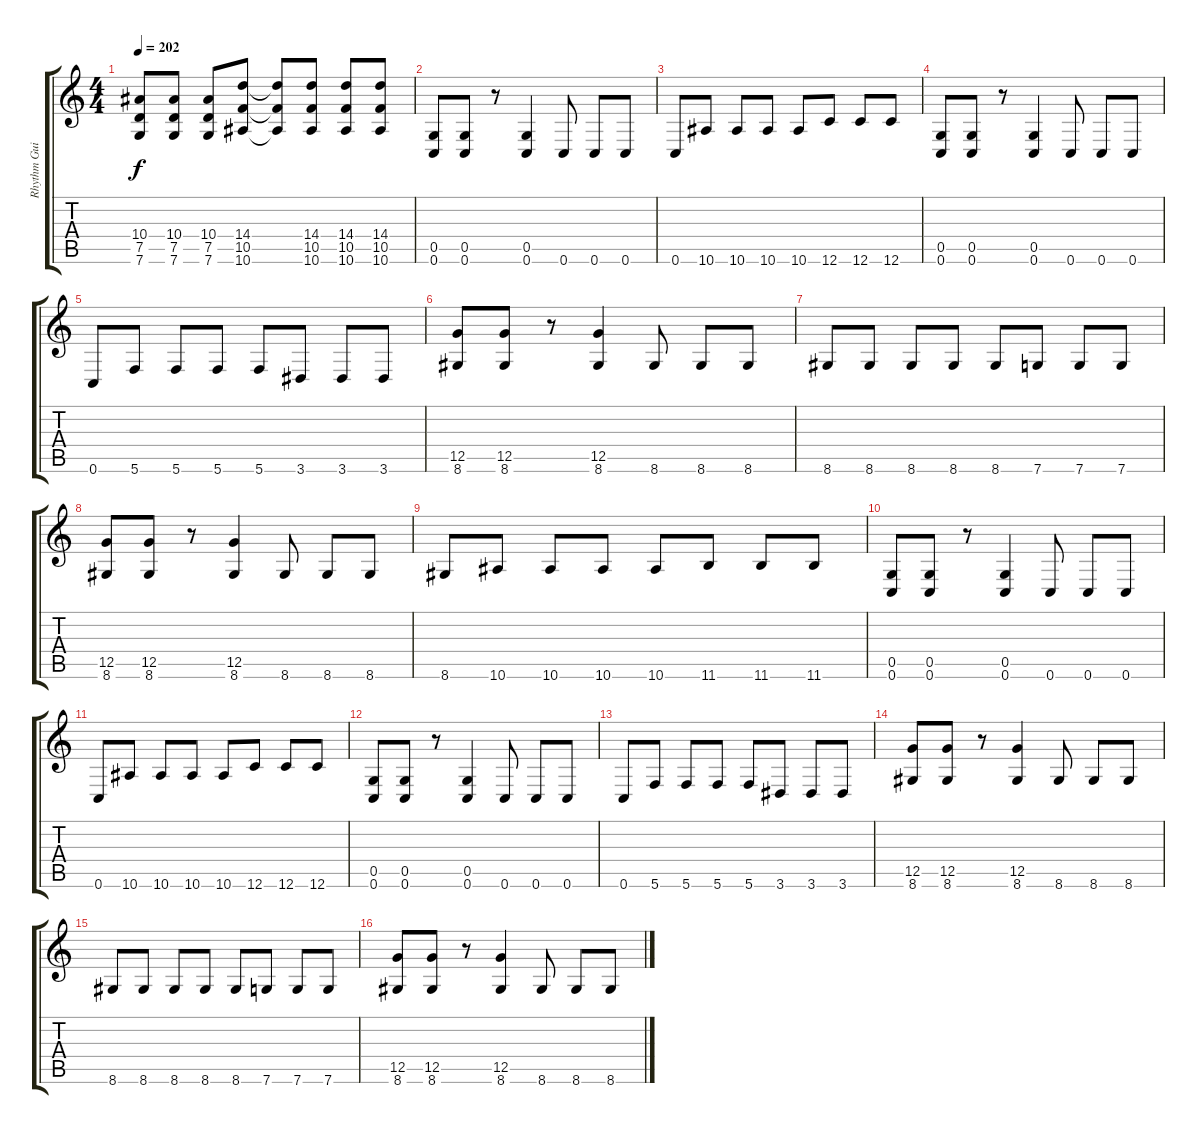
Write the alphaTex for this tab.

\track ("Rhythm Guitar 2" "Rhythm Gui") {instrument distortionguitar}
\staff {score tabs}
\tuning (D4 A3 F3 C3 G2 C2) {hide}
\ts (4 4)
\tempo 202
\clef g2
\ks c
(10.4{t} 7.5{t} 7.6{t}).8{dy f} (10.4 7.5 7.6).8 (10.4 7.5 7.6).8 (14.4 10.5 10.6).8 (14.4{t} 10.5{t} 10.6{t}).8 (14.4 10.5 10.6).8 (14.4 10.5 10.6).8 (14.4 10.5 10.6).8 |
(0.5 0.6).8 (0.5 0.6).8 r.8 (0.5 0.6).4 0.6.8 0.6.8 0.6.8 |
0.6.8 10.6.8 10.6.8 10.6.8 10.6.8 12.6.8 12.6.8 12.6.8 |
(0.5 0.6).8 (0.5 0.6).8 r.8 (0.5 0.6).4 0.6.8 0.6.8 0.6.8 |
0.6.8 5.6.8 5.6.8 5.6.8 5.6.8 3.6.8 3.6.8 3.6.8 |
(12.5 8.6).8 (12.5 8.6).8 r.8 (12.5 8.6).4 8.6.8 8.6.8 8.6.8 |
8.6.8 8.6.8 8.6.8 8.6.8 8.6.8 7.6.8 7.6.8 7.6.8 |
(12.5 8.6).8 (12.5 8.6).8 r.8 (12.5 8.6).4 8.6.8 8.6.8 8.6.8 |
8.6.8 10.6.8 10.6.8 10.6.8 10.6.8 11.6.8 11.6.8 11.6.8 |
(0.5 0.6).8 (0.5 0.6).8 r.8 (0.5 0.6).4 0.6.8 0.6.8 0.6.8 |
0.6.8 10.6.8 10.6.8 10.6.8 10.6.8 12.6.8 12.6.8 12.6.8 |
(0.5 0.6).8 (0.5 0.6).8 r.8 (0.5 0.6).4 0.6.8 0.6.8 0.6.8 |
0.6.8 5.6.8 5.6.8 5.6.8 5.6.8 3.6.8 3.6.8 3.6.8 |
(12.5 8.6).8 (12.5 8.6).8 r.8 (12.5 8.6).4 8.6.8 8.6.8 8.6.8 |
8.6.8 8.6.8 8.6.8 8.6.8 8.6.8 7.6.8 7.6.8 7.6.8 |
(12.5 8.6).8 (12.5 8.6).8 r.8 (12.5 8.6).4 8.6.8 8.6.8 8.6.8
